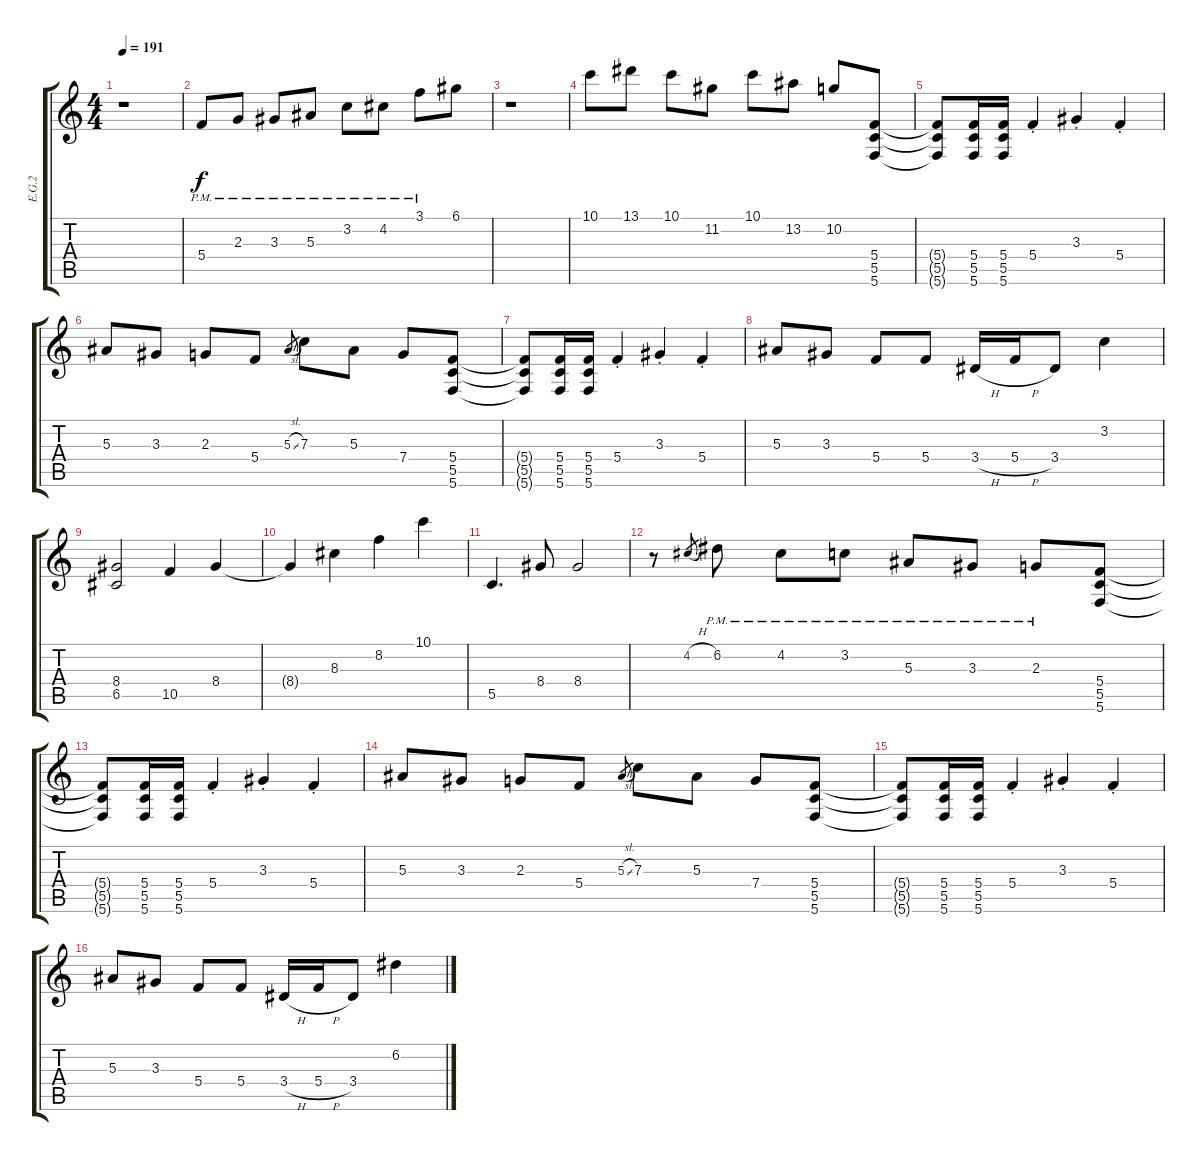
\track ("E.G.2" "E.G.2") {instrument distortionguitar}
\staff {score tabs}
\tuning (D4 A3 F3 C3 G2 C2) {hide}
\ts (4 4)
\tempo 191
\clef g2
\ks c
r.1{dy f} |
5.4{pm}.8 2.3{pm}.8 3.3{pm}.8 5.3{pm}.8 3.2{pm}.8 4.2{pm}.8 3.1{pm}.8 6.1.8 |
r.1 |
10.1.8 13.1.8 10.1.8 11.2.8 10.1.8 13.2.8 10.2.8 (5.4 5.5 5.6).8 |
(5.4{t} 5.5{t} 5.6{t}).8 (5.4 5.5 5.6).16 (5.4 5.5 5.6).16 5.4{st}.4 3.3{st}.4 5.4{st}.4 |
5.3.8 3.3.8 2.3.8 5.4.8 5.3{sl}.8{gr} 7.3.8 5.3.8 7.4.8 (5.4 5.5 5.6).8 |
(5.4{t} 5.5{t} 5.6{t}).8 (5.4 5.5 5.6).16 (5.4 5.5 5.6).16 5.4{st}.4 3.3{st}.4 5.4{st}.4 |
5.3.8 3.3.8 5.4.8 5.4.8 3.4{h}.16 5.4{h}.16 3.4.8 3.2.4 |
(8.4 6.5).2 10.5.4 8.4.4 |
8.4{t}.4 8.3.4 8.2.4 10.1.4 |
5.5.4{d} 8.4.8 8.4.2 |
r.8 4.2{h}.8{gr} 6.2{pm}.8 4.2{pm}.8 3.2{pm}.8 5.3{pm}.8 3.3{pm}.8 2.3{pm}.8 (5.4 5.5 5.6).8 |
(5.4{t} 5.5{t} 5.6{t}).8 (5.4 5.5 5.6).16 (5.4 5.5 5.6).16 5.4{st}.4 3.3{st}.4 5.4{st}.4 |
5.3.8 3.3.8 2.3.8 5.4.8 5.3{sl}.8{gr} 7.3.8 5.3.8 7.4.8 (5.4 5.5 5.6).8 |
(5.4{t} 5.5{t} 5.6{t}).8 (5.4 5.5 5.6).16 (5.4 5.5 5.6).16 5.4{st}.4 3.3{st}.4 5.4{st}.4 |
5.3.8 3.3.8 5.4.8 5.4.8 3.4{h}.16 5.4{h}.16 3.4.8 6.2.4
